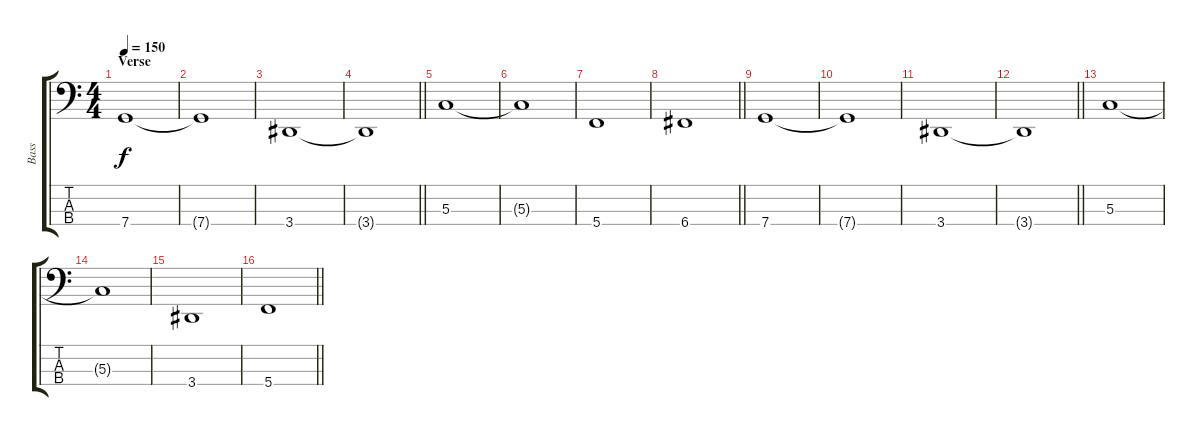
\track ("Bass" "Bass") {instrument electricbassfinger}
\staff {score tabs}
\tuning (F2 C2 G1 C1) {hide}
\ts (4 4)
\section ("" "Verse")
\tempo 150
\clef f4
\ks c
7.4.1{dy f} |
7.4{t}.1 |
3.4.1 |
\barLineRight lightlight
3.4{t}.1 |
5.3.1 |
5.3{t}.1 |
5.4.1 |
\barLineRight lightlight
6.4.1 |
7.4.1 |
7.4{t}.1 |
3.4.1 |
\barLineRight lightlight
3.4{t}.1 |
5.3.1 |
5.3{t}.1 |
3.4.1 |
\barLineRight lightlight
5.4.1
